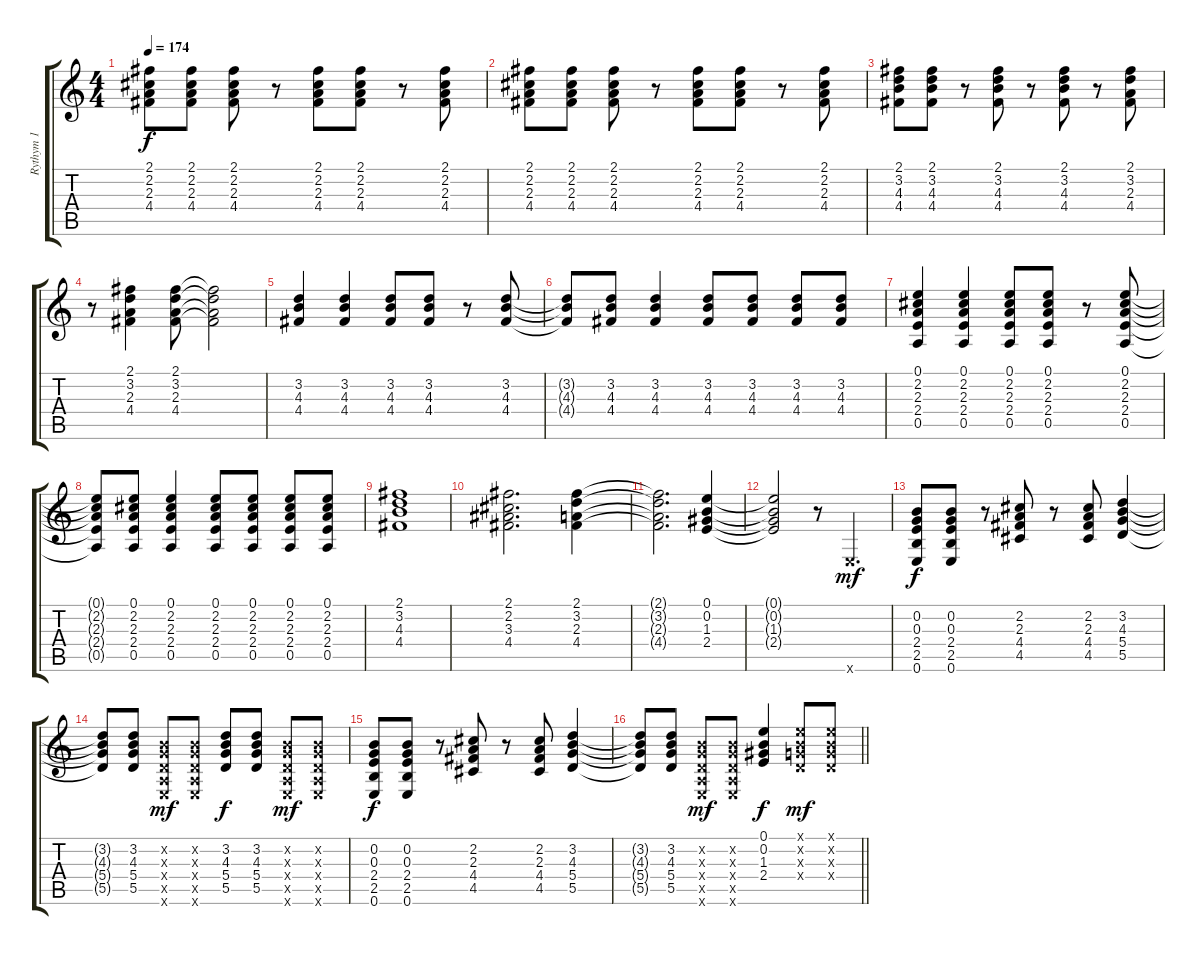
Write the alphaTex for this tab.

\track ("Rythym 1" "Rythym 1") {instrument distortionguitar}
\staff {score tabs}
\tuning (E4 B3 G3 D3 A2 E2) {hide}
\ts (4 4)
\tempo 174
\clef g2
\ks c
(2.1 2.2 2.3 4.4).8{dy f} (2.1 2.2 2.3 4.4).8 (2.1 2.2 2.3 4.4).8 r.8 (2.1 2.2 2.3 4.4).8 (2.1 2.2 2.3 4.4).8 r.8 (2.1 2.2 2.3 4.4).8 |
(2.1 2.2 2.3 4.4).8 (2.1 2.2 2.3 4.4).8 (2.1 2.2 2.3 4.4).8 r.8 (2.1 2.2 2.3 4.4).8 (2.1 2.2 2.3 4.4).8 r.8 (2.1 2.2 2.3 4.4).8 |
(2.1 3.2 4.3 4.4).8 (2.1 3.2 4.3 4.4).8 r.8 (2.1 3.2 4.3 4.4).8 r.8 (2.1 3.2 4.3 4.4).8 r.8 (2.1 3.2 2.3 4.4).8 |
r.8 (2.1 3.2 2.3 4.4).4 (2.1 3.2 2.3 4.4).8 (2.1{t} 3.2{t} 2.3{t} 4.4{t}).2 |
(3.2 4.3 4.4).4 (3.2 4.3 4.4).4 (3.2 4.3 4.4).8 (3.2 4.3 4.4).8 r.8 (3.2 4.3 4.4).8 |
(3.2{t} 4.3{t} 4.4{t}).8 (3.2 4.3 4.4).8 (3.2 4.3 4.4).4 (3.2 4.3 4.4).8 (3.2 4.3 4.4).8 (3.2 4.3 4.4).8 (3.2 4.3 4.4).8 |
(0.1 2.2 2.3 2.4 0.5).4 (0.1 2.2 2.3 2.4 0.5).4 (0.1 2.2 2.3 2.4 0.5).8 (0.1 2.2 2.3 2.4 0.5).8 r.8 (0.1 2.2 2.3 2.4 0.5).8 |
(0.1{t} 2.2{t} 2.3{t} 2.4{t} 0.5{t}).8 (0.1 2.2 2.3 2.4 0.5).8 (0.1 2.2 2.3 2.4 0.5).4 (0.1 2.2 2.3 2.4 0.5).8 (0.1 2.2 2.3 2.4 0.5).8 (0.1 2.2 2.3 2.4 0.5).8 (0.1 2.2 2.3 2.4 0.5).8 |
(2.1 3.2 4.3 4.4).1 |
(2.1 2.2 3.3 4.4).2{d} (2.1 3.2 2.3 4.4).4 |
(2.1{t} 3.2{t} 2.3{t} 4.4{t}).2{d} (0.1 0.2 1.3 2.4).4 |
(0.1{t} 0.2{t} 1.3{t} 2.4{t}).2 r.8 0.6{x}.4{d dy mf} |
(0.2 0.3 2.4 2.5 0.6).8{dy f} (0.2 0.3 2.4 2.5 0.6).8 r.8 (2.2 2.3 4.4 4.5).8 r.8 (2.2 2.3 4.4 4.5).8 (3.2 4.3 5.4 5.5).4 |
(3.2{t} 4.3{t} 5.4{t} 5.5{t}).8 (3.2 4.3 5.4 5.5).8 (0.2{x} 0.3{x} 0.4{x} 0.5{x} 0.6{x}).8{dy mf} (0.2{x} 0.3{x} 0.4{x} 0.5{x} 0.6{x}).8 (3.2 4.3 5.4 5.5).8{dy f} (3.2 4.3 5.4 5.5).8 (0.2{x} 0.3{x} 0.4{x} 0.5{x} 0.6{x}).8{dy mf} (0.2{x} 0.3{x} 0.4{x} 0.5{x} 0.6{x}).8 |
(0.2 0.3 2.4 2.5 0.6).8{dy f} (0.2 0.3 2.4 2.5 0.6).8 r.8 (2.2 2.3 4.4 4.5).8 r.8 (2.2 2.3 4.4 4.5).8 (3.2 4.3 5.4 5.5).4 |
\barLineRight lightlight
(3.2{t} 4.3{t} 5.4{t} 5.5{t}).8 (3.2 4.3 5.4 5.5).8 (0.2{x} 0.3{x} 0.4{x} 0.5{x} 0.6{x}).8{dy mf} (0.2{x} 0.3{x} 0.4{x} 0.5{x} 0.6{x}).8 (0.1 0.2 1.3 2.4).4{dy f} (0.1{x} 0.2{x} 0.3{x} 0.4{x}).8{dy mf} (0.1{x} 0.2{x} 0.3{x} 0.4{x}).8
